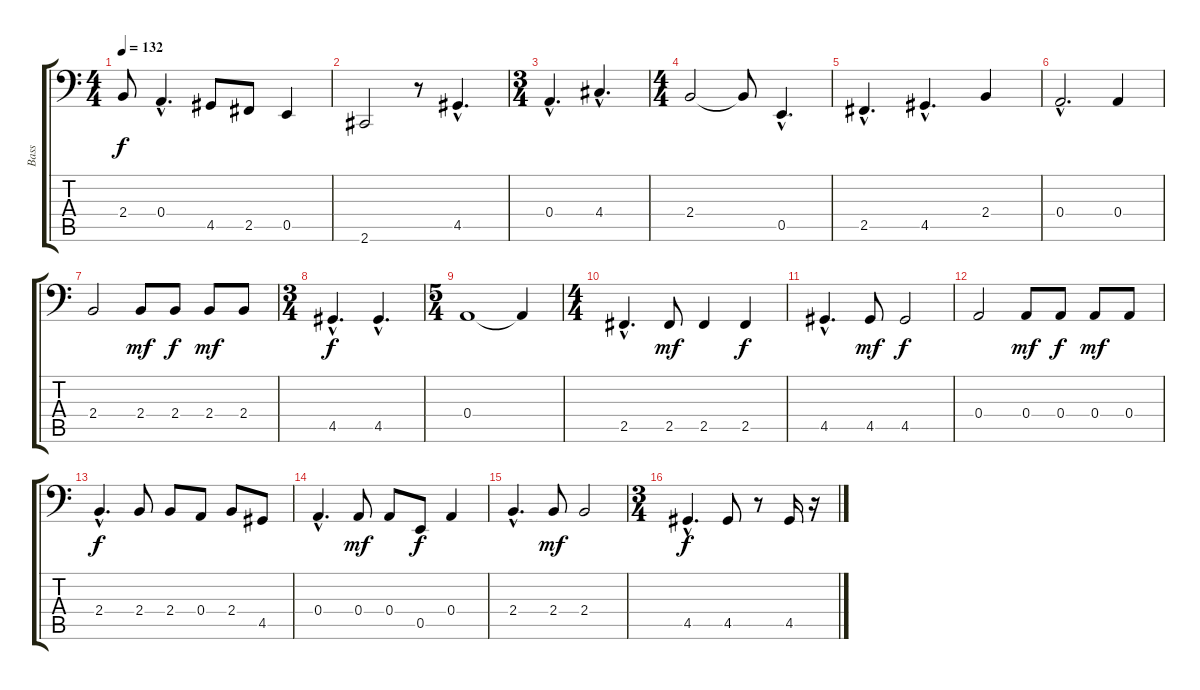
\track ("Bass" "Bass") {instrument electricbassfinger}
\staff {score tabs}
\tuning (C3 G2 D2 A1 E1 B0) {hide}
\ts (4 4)
\tempo 132
\clef f4
\ks c
2.4{t}.8{dy f} 0.4{hac}.4{d} 4.5.8 2.5.8 0.5.4 |
2.6.2 r.8 4.5{hac}.4{d} |
\ts (3 4)
0.4{hac}.4{d} 4.4{hac}.4{d} |
\ts (4 4)
2.4.2 2.4{t}.8 0.5{hac}.4{d} |
2.5{hac}.4{d} 4.5{hac}.4{d} 2.4.4 |
0.4{hac}.2{d} 0.4.4 |
2.4.2 2.4.8{dy mf} 2.4.8{dy f} 2.4.8{dy mf} 2.4.8 |
\ts (3 4)
4.5{hac}.4{d dy f} 4.5{hac}.4{d} |
\ts (5 4)
0.4.1 0.4{t}.4 |
\ts (4 4)
2.5{hac}.4{d} 2.5.8{dy mf} 2.5.4 2.5.4{dy f} |
4.5{hac}.4{d} 4.5.8{dy mf} 4.5.2{dy f} |
0.4.2 0.4.8{dy mf} 0.4.8{dy f} 0.4.8{dy mf} 0.4.8 |
2.4{hac}.4{d dy f} 2.4.8 2.4.8 0.4.8 2.4.8 4.5.8 |
0.4{hac}.4{d} 0.4.8{dy mf} 0.4.8 0.5.8{dy f} 0.4.4 |
2.4{hac}.4{d} 2.4.8{dy mf} 2.4.2 |
\ts (3 4)
4.5{hac}.4{d dy f} 4.5.8 r.8 4.5.16 r.16
